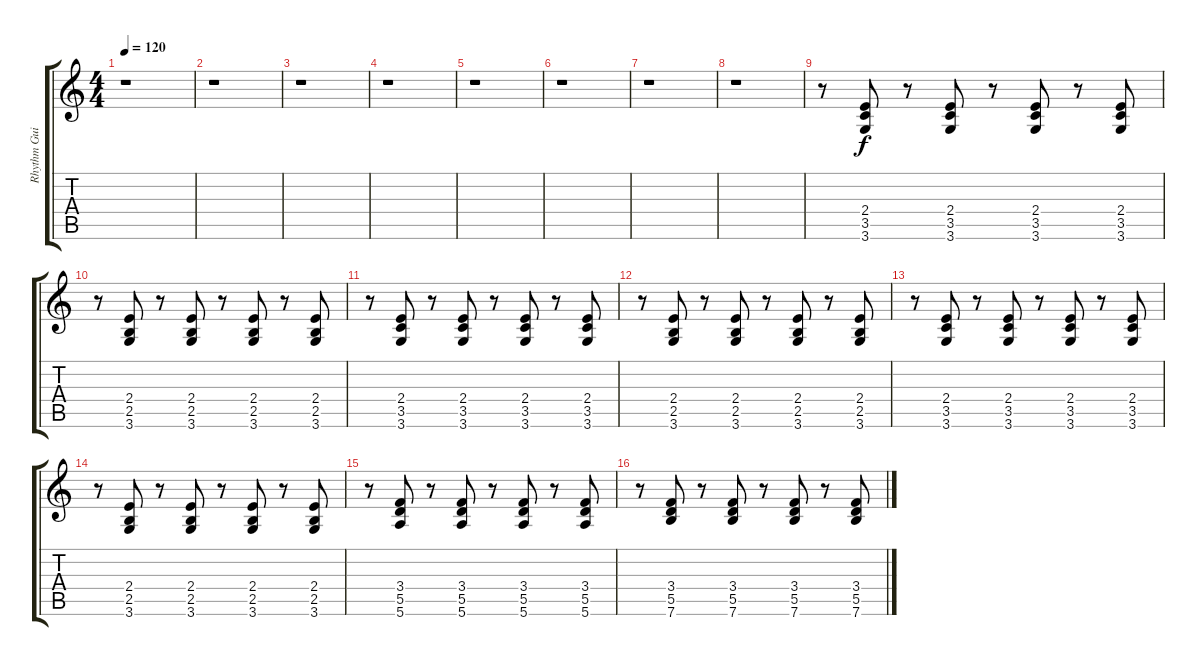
\track ("Rhythm Guitar" "Rhythm Gui") {instrument acousticguitarsteel}
\staff {score tabs}
\tuning (E4 B3 G3 D3 A2 E2) {hide}
\ts (4 4)
\tempo 120
\clef g2
\ks c
r.1{dy f instrument acousticguitarsteel} |
r.1 |
r.1 |
r.1 |
r.1 |
r.1 |
r.1 |
r.1 |
r.8 (2.4 3.5 3.6).8 r.8 (2.4 3.5 3.6).8 r.8 (2.4 3.5 3.6).8 r.8 (2.4 3.5 3.6).8 |
r.8 (2.4 2.5 3.6).8 r.8 (2.4 2.5 3.6).8 r.8 (2.4 2.5 3.6).8 r.8 (2.4 2.5 3.6).8 |
r.8 (2.4 3.5 3.6).8 r.8 (2.4 3.5 3.6).8 r.8 (2.4 3.5 3.6).8 r.8 (2.4 3.5 3.6).8 |
r.8 (2.4 2.5 3.6).8 r.8 (2.4 2.5 3.6).8 r.8 (2.4 2.5 3.6).8 r.8 (2.4 2.5 3.6).8 |
r.8 (2.4 3.5 3.6).8 r.8 (2.4 3.5 3.6).8 r.8 (2.4 3.5 3.6).8 r.8 (2.4 3.5 3.6).8 |
r.8 (2.4 2.5 3.6).8 r.8 (2.4 2.5 3.6).8 r.8 (2.4 2.5 3.6).8 r.8 (2.4 2.5 3.6).8 |
r.8 (3.4 5.5 5.6).8 r.8 (3.4 5.5 5.6).8 r.8 (3.4 5.5 5.6).8 r.8 (3.4 5.5 5.6).8 |
r.8 (3.4 5.5 7.6).8 r.8 (3.4 5.5 7.6).8 r.8 (3.4 5.5 7.6).8 r.8 (3.4 5.5 7.6).8
